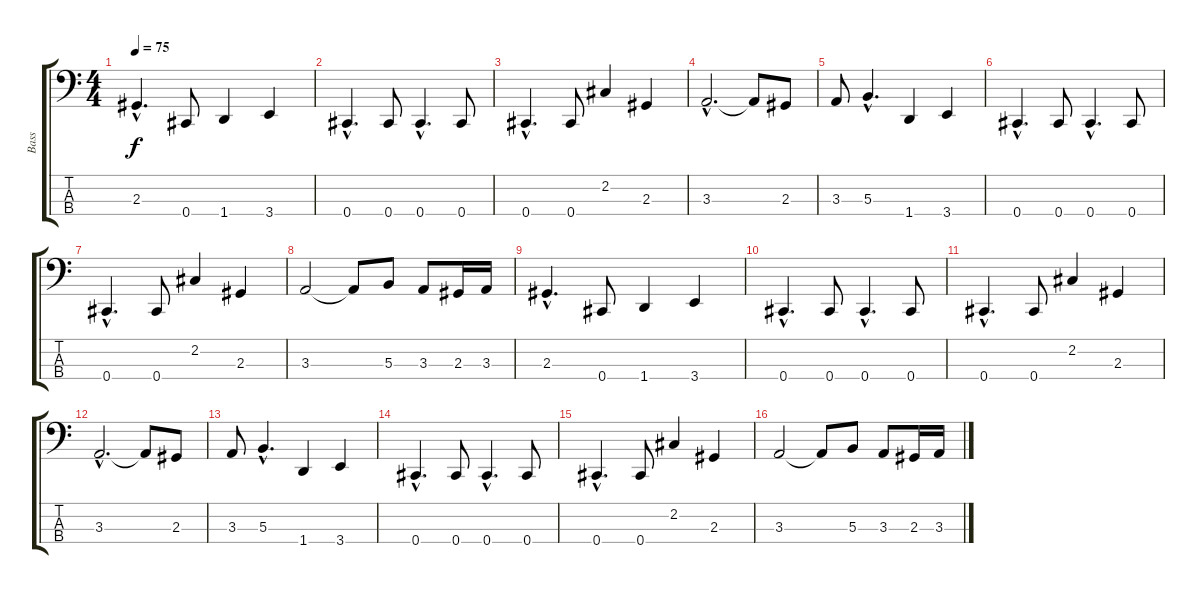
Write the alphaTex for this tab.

\track ("Bass" "Bass") {instrument electricbasspick}
\staff {score tabs}
\tuning (E2 B1 Gb1 Db1) {hide}
\ts (4 4)
\tempo 75
\clef f4
\ks c
2.3{hac}.4{d dy f} 0.4.8 1.4.4 3.4.4 |
0.4{hac}.4{d} 0.4.8 0.4{hac}.4{d} 0.4.8 |
0.4{hac}.4{d} 0.4.8 2.2.4 2.3.4 |
3.3{hac}.2{d} 3.3{t}.8 2.3.8 |
3.3.8 5.3{hac}.4{d} 1.4.4 3.4.4 |
0.4{hac}.4{d} 0.4.8 0.4{hac}.4{d} 0.4.8 |
0.4{hac}.4{d} 0.4.8 2.2.4 2.3.4 |
3.3.2 3.3{t}.8 5.3.8 3.3.8 2.3.16 3.3.16 |
2.3{hac}.4{d} 0.4.8 1.4.4 3.4.4 |
0.4{hac}.4{d} 0.4.8 0.4{hac}.4{d} 0.4.8 |
0.4{hac}.4{d} 0.4.8 2.2.4 2.3.4 |
3.3{hac}.2{d} 3.3{t}.8 2.3.8 |
3.3.8 5.3{hac}.4{d} 1.4.4 3.4.4 |
0.4{hac}.4{d} 0.4.8 0.4{hac}.4{d} 0.4.8 |
0.4{hac}.4{d} 0.4.8 2.2.4 2.3.4 |
3.3.2 3.3{t}.8 5.3.8 3.3.8 2.3.16 3.3.16
